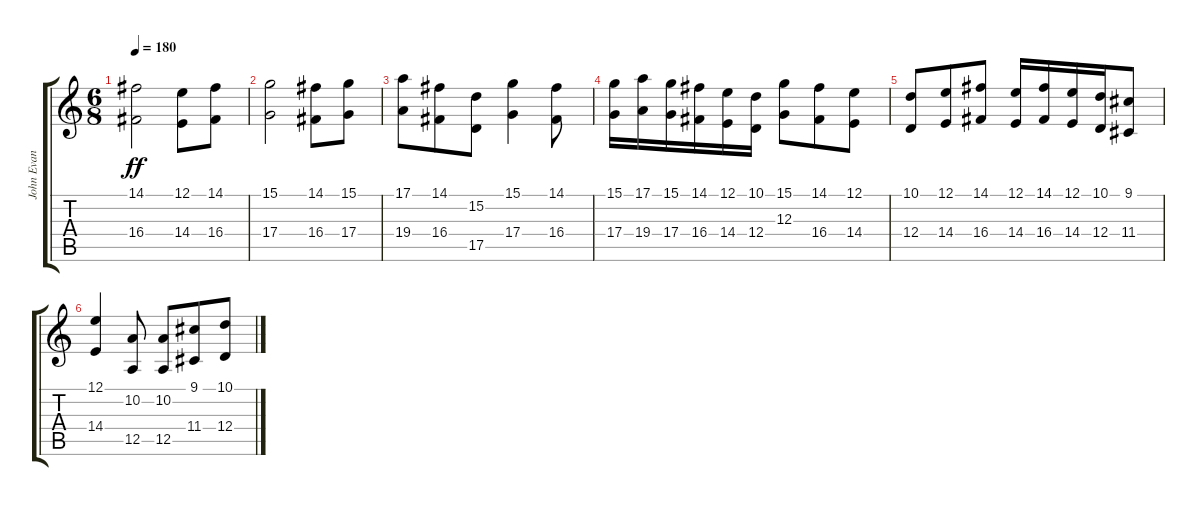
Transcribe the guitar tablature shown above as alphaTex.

\track ("John Evan - Keys" "John Evan ") {instrument drawbarorgan}
\staff {score tabs}
\tuning (E4 B3 G3 D3 A2 E2) {hide}
\ts (6 8)
\tempo 180
\clef g2
\ks c
(14.1 16.4).2{dy ff} (12.1 14.4).8 (14.1 16.4).8 |
(15.1 17.4).2 (14.1 16.4).8 (15.1 17.4).8 |
(17.1 19.4).8 (14.1 16.4).8 (15.2 17.5).8 (15.1 17.4).4 (14.1 16.4).8 |
(15.1 17.4).16 (17.1 19.4).16 (15.1 17.4).16 (14.1 16.4).16 (12.1 14.4).16 (10.1 12.4).16 (15.1 12.3).8 (14.1 16.4).8 (12.1 14.4).8 |
(10.1 12.4).8 (12.1 14.4).8 (14.1 16.4).8 (12.1 14.4).16 (14.1 16.4).16 (12.1 14.4).16 (10.1 12.4).16 (9.1 11.4).8 |
(12.1 14.4).4 (10.2 12.5).8 (10.2 12.5).8 (9.1 11.4).8 (10.1 12.4).8
